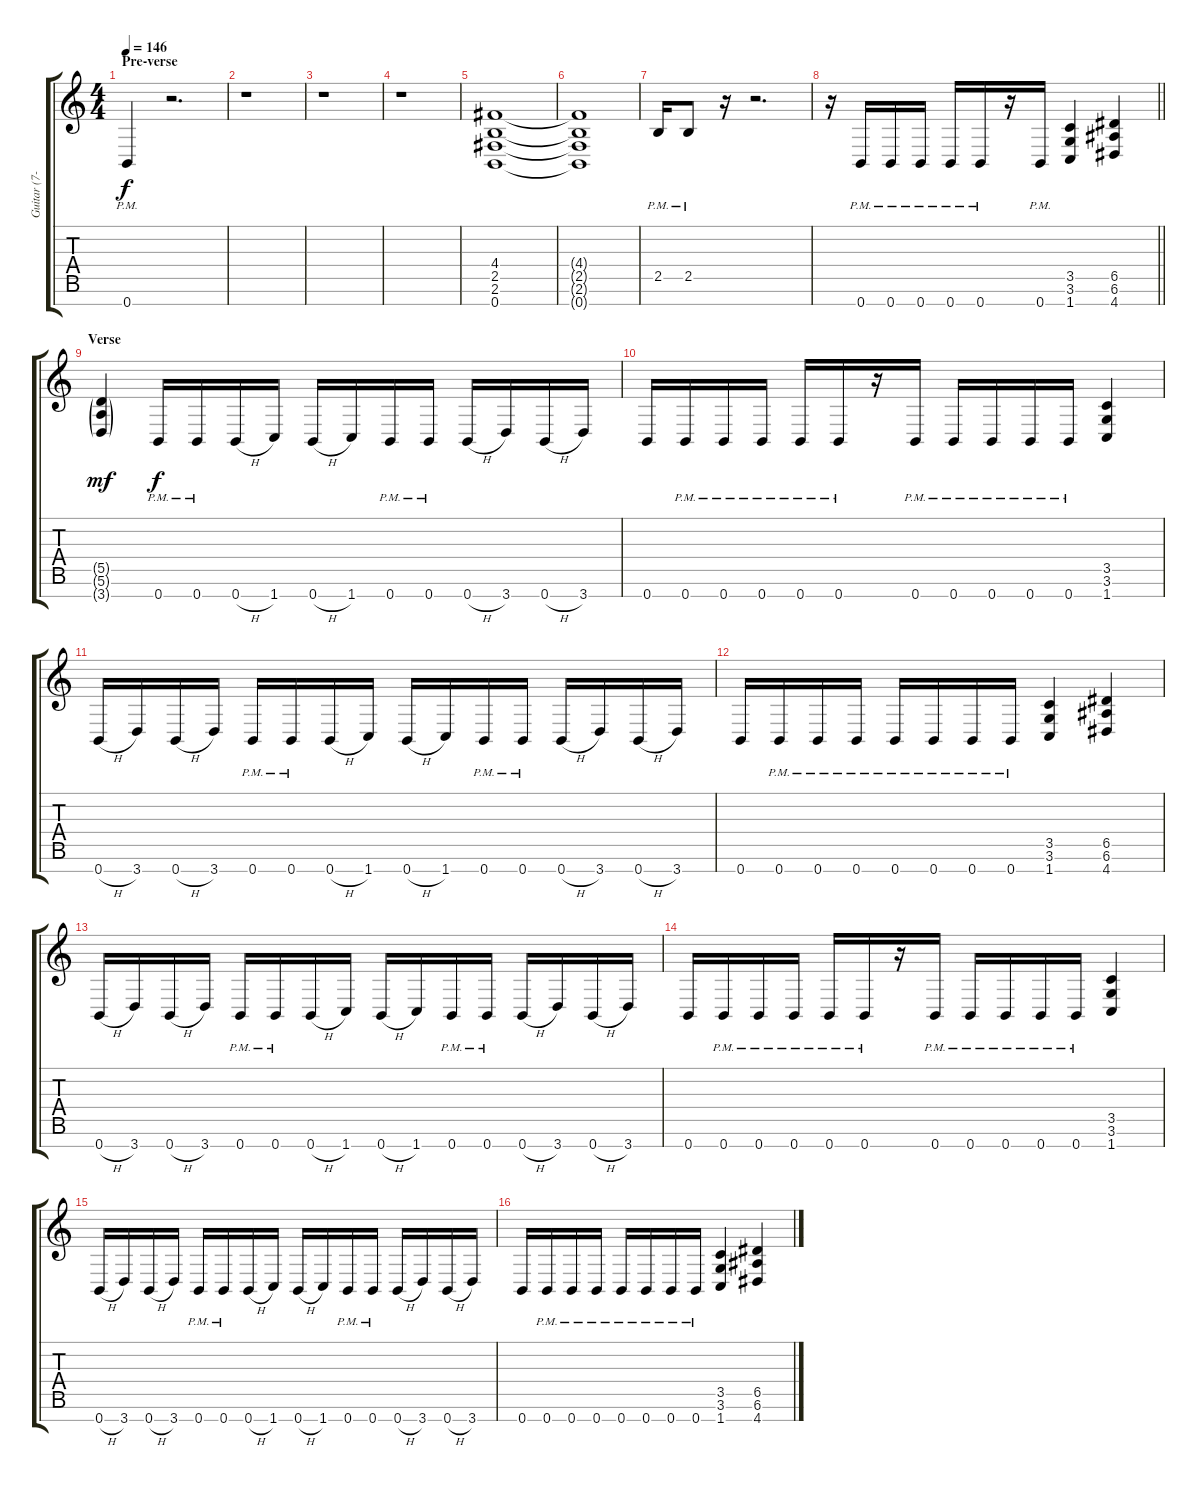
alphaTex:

\track ("Guitar (7-string)" "Guitar (7-") {instrument distortionguitar}
\staff {score tabs}
\tuning (E4 B3 G3 D3 A2 E2 B1) {hide}
\ts (4 4)
\section ("" "Pre-verse")
\tempo 146
\clef g2
\ks c
0.7{pm}.4{dy f volume 14} r.2{d} |
r.1 |
r.1 |
r.1 |
(4.4 2.5 2.6 0.7).1 |
(4.4{t} 2.5{t} 2.6{t} 0.7{t}).1 |
2.5{pm}.16 2.5{pm}.8 r.16 r.2{d} |
\barLineRight lightlight
r.16 0.7{pm}.16 0.7{pm}.16 0.7{pm}.16 0.7{pm}.16 0.7{pm}.16 r.16 0.7{pm}.16 (3.5 3.6 1.7).4 (6.5 6.6 4.7).4 |
\section ("" "Verse")
(5.5{g} 5.6{g} 3.7{g}).4{dy mf volume 15} 0.7{pm}.16{dy f} 0.7{pm}.16 0.7{h}.16 1.7.16 0.7{h}.16 1.7.16 0.7{pm}.16 0.7{pm}.16 0.7{h}.16 3.7.16 0.7{h}.16 3.7.16 |
0.7.16 0.7{pm}.16 0.7{pm}.16 0.7{pm}.16 0.7{pm}.16 0.7{pm}.16 r.16 0.7{pm}.16 0.7{pm}.16 0.7{pm}.16 0.7{pm}.16 0.7{pm}.16 (3.5 3.6 1.7).4 |
0.7{h}.16 3.7.16 0.7{h}.16 3.7.16 0.7{pm}.16 0.7{pm}.16 0.7{h}.16 1.7.16 0.7{h}.16 1.7.16 0.7{pm}.16 0.7{pm}.16 0.7{h}.16 3.7.16 0.7{h}.16 3.7.16 |
0.7.16 0.7{pm}.16 0.7{pm}.16 0.7{pm}.16 0.7{pm}.16 0.7{pm}.16 0.7{pm}.16 0.7{pm}.16 (3.5 3.6 1.7).4 (6.5 6.6 4.7).4 |
0.7{h}.16 3.7.16 0.7{h}.16 3.7.16 0.7{pm}.16 0.7{pm}.16 0.7{h}.16 1.7.16 0.7{h}.16 1.7.16 0.7{pm}.16 0.7{pm}.16 0.7{h}.16 3.7.16 0.7{h}.16 3.7.16 |
0.7.16 0.7{pm}.16 0.7{pm}.16 0.7{pm}.16 0.7{pm}.16 0.7{pm}.16 r.16 0.7{pm}.16 0.7{pm}.16 0.7{pm}.16 0.7{pm}.16 0.7{pm}.16 (3.5 3.6 1.7).4 |
0.7{h}.16 3.7.16 0.7{h}.16 3.7.16 0.7{pm}.16 0.7{pm}.16 0.7{h}.16 1.7.16 0.7{h}.16 1.7.16 0.7{pm}.16 0.7{pm}.16 0.7{h}.16 3.7.16 0.7{h}.16 3.7.16 |
0.7.16 0.7{pm}.16 0.7{pm}.16 0.7{pm}.16 0.7{pm}.16 0.7{pm}.16 0.7{pm}.16 0.7{pm}.16 (3.5 3.6 1.7).4 (6.5 6.6 4.7).4
